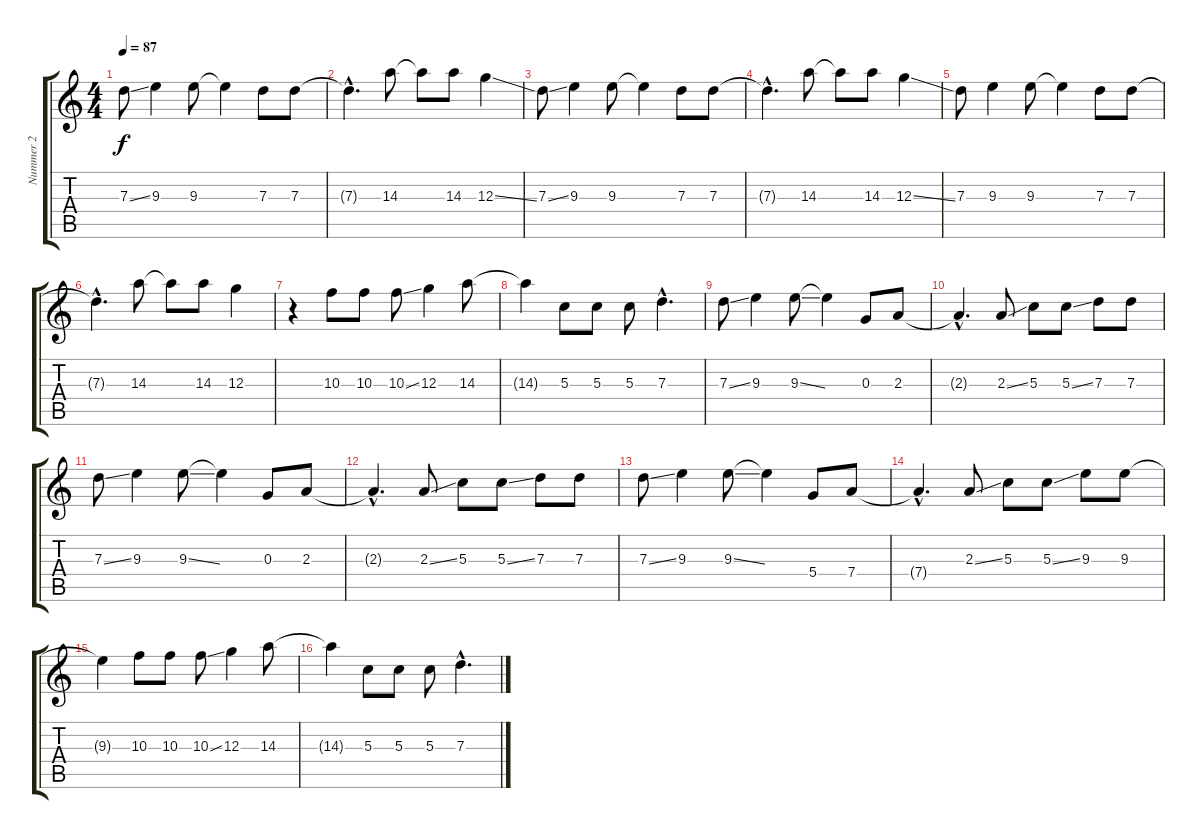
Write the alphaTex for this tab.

\track ("Nummer 2" "Nummer 2") {instrument electricguitarclean}
\staff {score tabs}
\tuning (E4 B3 G3 D3 A2 E2) {hide}
\ts (4 4)
\tempo 87
\clef g2
\ks c
7.3{ss}.8{dy f} 9.3.4 9.3.8 9.3{t}.4 7.3.8 7.3.8 |
7.3{hac t}.4{d} 14.3.8 14.3{t}.8 14.3.8 12.3{ss}.4 |
7.3{ss}.8 9.3.4 9.3.8 9.3{t}.4 7.3.8 7.3.8 |
7.3{hac t}.4{d} 14.3.8 14.3{t}.8 14.3.8 12.3{ss}.4 |
7.3.8 9.3.4 9.3.8 9.3{t}.4 7.3.8 7.3.8 |
7.3{hac t}.4{d} 14.3.8 14.3{t}.8 14.3.8 12.3.4 |
r.4 10.3.8 10.3.8 10.3{ss}.8 12.3.4 14.3.8 |
14.3{t}.4 5.3.8 5.3.8 5.3.8 7.3{hac}.4{d} |
7.3{ss}.8 9.3.4 9.3{ss}.8 9.3{t}.4 0.3.8 2.3.8 |
2.3{hac t}.4{d} 2.3{ss}.8 5.3.8 5.3{ss}.8 7.3.8 7.3.8 |
7.3{ss}.8 9.3.4 9.3{ss}.8 9.3{t}.4 0.3.8 2.3.8 |
2.3{hac t}.4{d} 2.3{ss}.8 5.3.8 5.3{ss}.8 7.3.8 7.3.8 |
7.3{ss}.8 9.3.4 9.3{ss}.8 9.3{t}.4 5.4.8 7.4.8 |
7.4{hac t}.4{d} 2.3{ss}.8 5.3.8 5.3{ss}.8 9.3.8 9.3.8 |
9.3{t}.4 10.3.8 10.3.8 10.3{ss}.8 12.3.4 14.3.8 |
14.3{t}.4 5.3.8 5.3.8 5.3.8 7.3{hac}.4{d}
